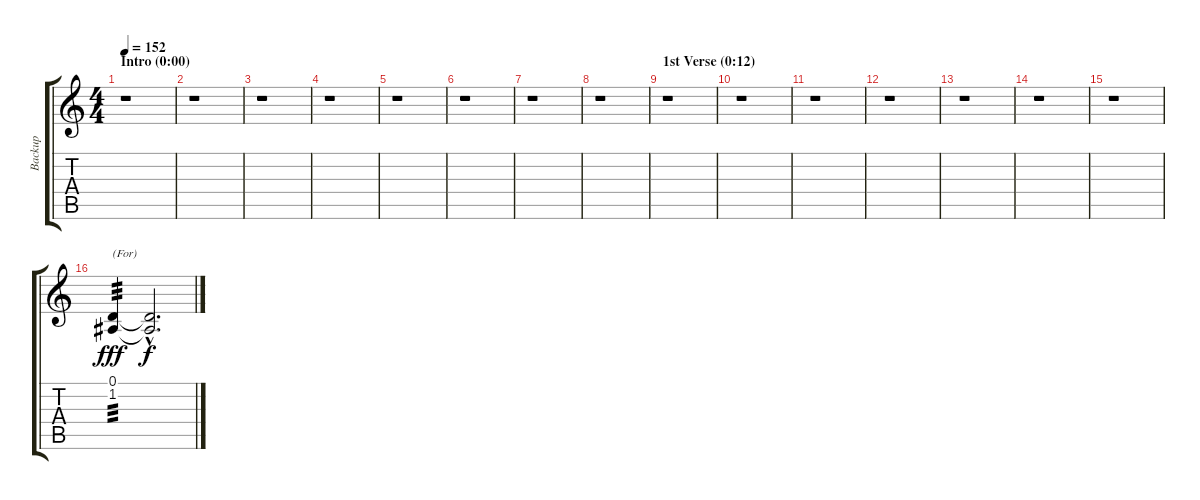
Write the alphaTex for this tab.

\track ("Backup" "Backup") {instrument viola}
\staff {score tabs}
\tuning (D4 A3 F3 C3 G2 C2) {hide}
\ts (4 4)
\section ("" "Intro (0:00)")
\tempo 152
\clef g2
\ks c
r.1{dy fff instrument viola} |
r.1 |
r.1 |
r.1 |
r.1 |
r.1 |
r.1 |
r.1 |
\section ("" "1st Verse (0:12)")
r.1 |
r.1 |
r.1 |
r.1 |
r.1 |
r.1 |
r.1 |
(0.1 1.2).4{txt "(For)" tp 3 volume 2 instrument guitarharmonics} (0.1{hac t} 1.2{hac t}).2{d dy f volume 16}
